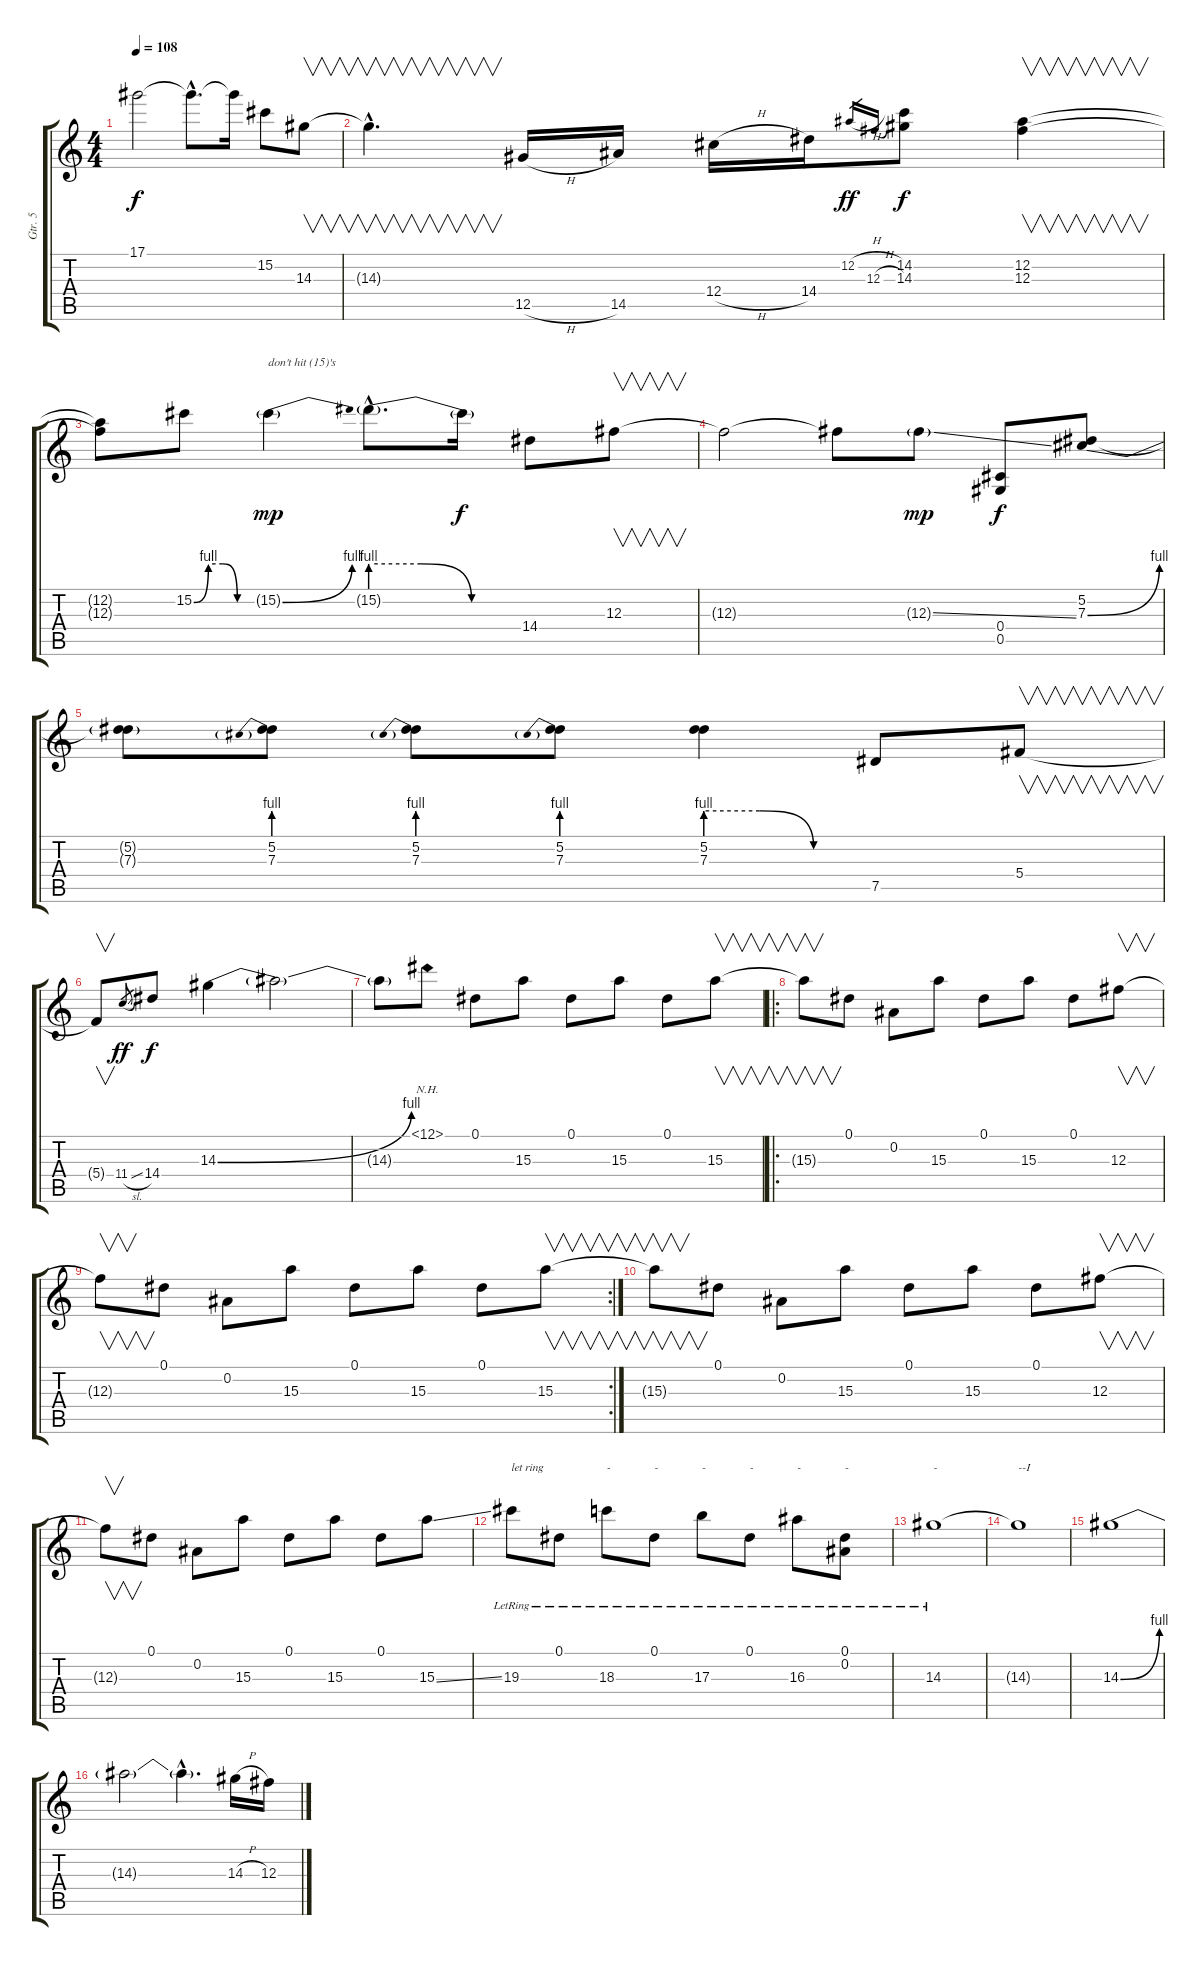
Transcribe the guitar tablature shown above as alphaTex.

\track ("Gtr. 5" "Gtr. 5") {instrument overdrivenguitar}
\staff {score tabs}
\tuning (Eb4 Bb3 Gb3 Db3 Ab2 Eb2) {hide}
\ts (4 4)
\tempo 108
\clef g2
\ks c
17.1{t}.2{dy f} 17.1{hac t}.8{d} 17.1{t}.16 15.2.8 14.3.8{v} |
14.3{hac t}.4{v d} 12.5{h}.16 14.5.16 12.4{h}.16 14.4.16 12.2{h}.16{gr dy ff} 12.3{h}.16{gr} (14.2 14.3).8{dy f} (12.2 12.3).4{v} |
(12.2{t} 12.3{t}).8 15.2{be (custom 0 0 15 4 30 4 45 0 60 0)}.8 15.2{be (bend 0 0 60 4) g}.4{txt "don't hit (15)'s" dy mp} 15.2{be (custom 0 4 20 4 40 0 60 0) g hac}.8{d} 15.2{t}.16{dy f} 14.4.8 12.3.8{v} |
12.3{t}.2 12.3{t}.8 12.3{ss g}.8{dy mp} (0.4 0.5).8{dy f} (5.2 7.3{be (bend 0 0 60 4)}).8 |
(5.2{t} 7.3{t}).8 (5.2 7.3{be (prebend 0 4 60 4)}).8 (5.2 7.3{be (prebend 0 4 60 4)}).8 (5.2 7.3{be (prebend 0 4 60 4)}).8 (5.2 7.3{be (custom 0 4 20 4 40 0 60 0)}).4 7.5.8 5.4.8{v} |
5.4{t}.8{v} 11.4{sl}.8{gr dy ff} 14.4.8{dy f} 14.3{be (bend 0 0 60 4)}.4 14.3{t}.2 |
14.3{t}.8 12.1{nh}.8 0.1.8 15.3.8 0.1.8 15.3.8 0.1.8 15.3.8{v} |
\ro
15.3{t}.8{v} 0.1.8 0.2.8 15.3.8 0.1.8 15.3.8 0.1.8 12.3.8{v} |
\rc 2
12.3{t}.8{v} 0.1.8 0.2.8 15.3.8 0.1.8 15.3.8 0.1.8 15.3.8{v} |
15.3{t}.8{v} 0.1.8 0.2.8 15.3.8 0.1.8 15.3.8 0.1.8 12.3.8{v} |
12.3{t}.8{v} 0.1.8 0.2.8 15.3.8 0.1.8 15.3.8 0.1.8 15.3{ss}.8 |
19.3{lr}.8{txt "let ring"} 0.1{lr}.8 18.3{lr}.8{txt "-"} 0.1{lr}.8{txt "-"} 17.3{lr}.8{txt "-"} 0.1{lr}.8{txt "-"} 16.3{lr}.8{txt "-"} (0.1{lr} 0.2{lr}).8{txt "-"} |
14.3{lr}.1{txt "-"} |
14.3{t}.1{txt "--I"} |
14.3{be (bend 0 0 60 4)}.1 |
14.3{t}.2 14.3{hac t}.4{d} 14.3{h}.16 12.3.16
